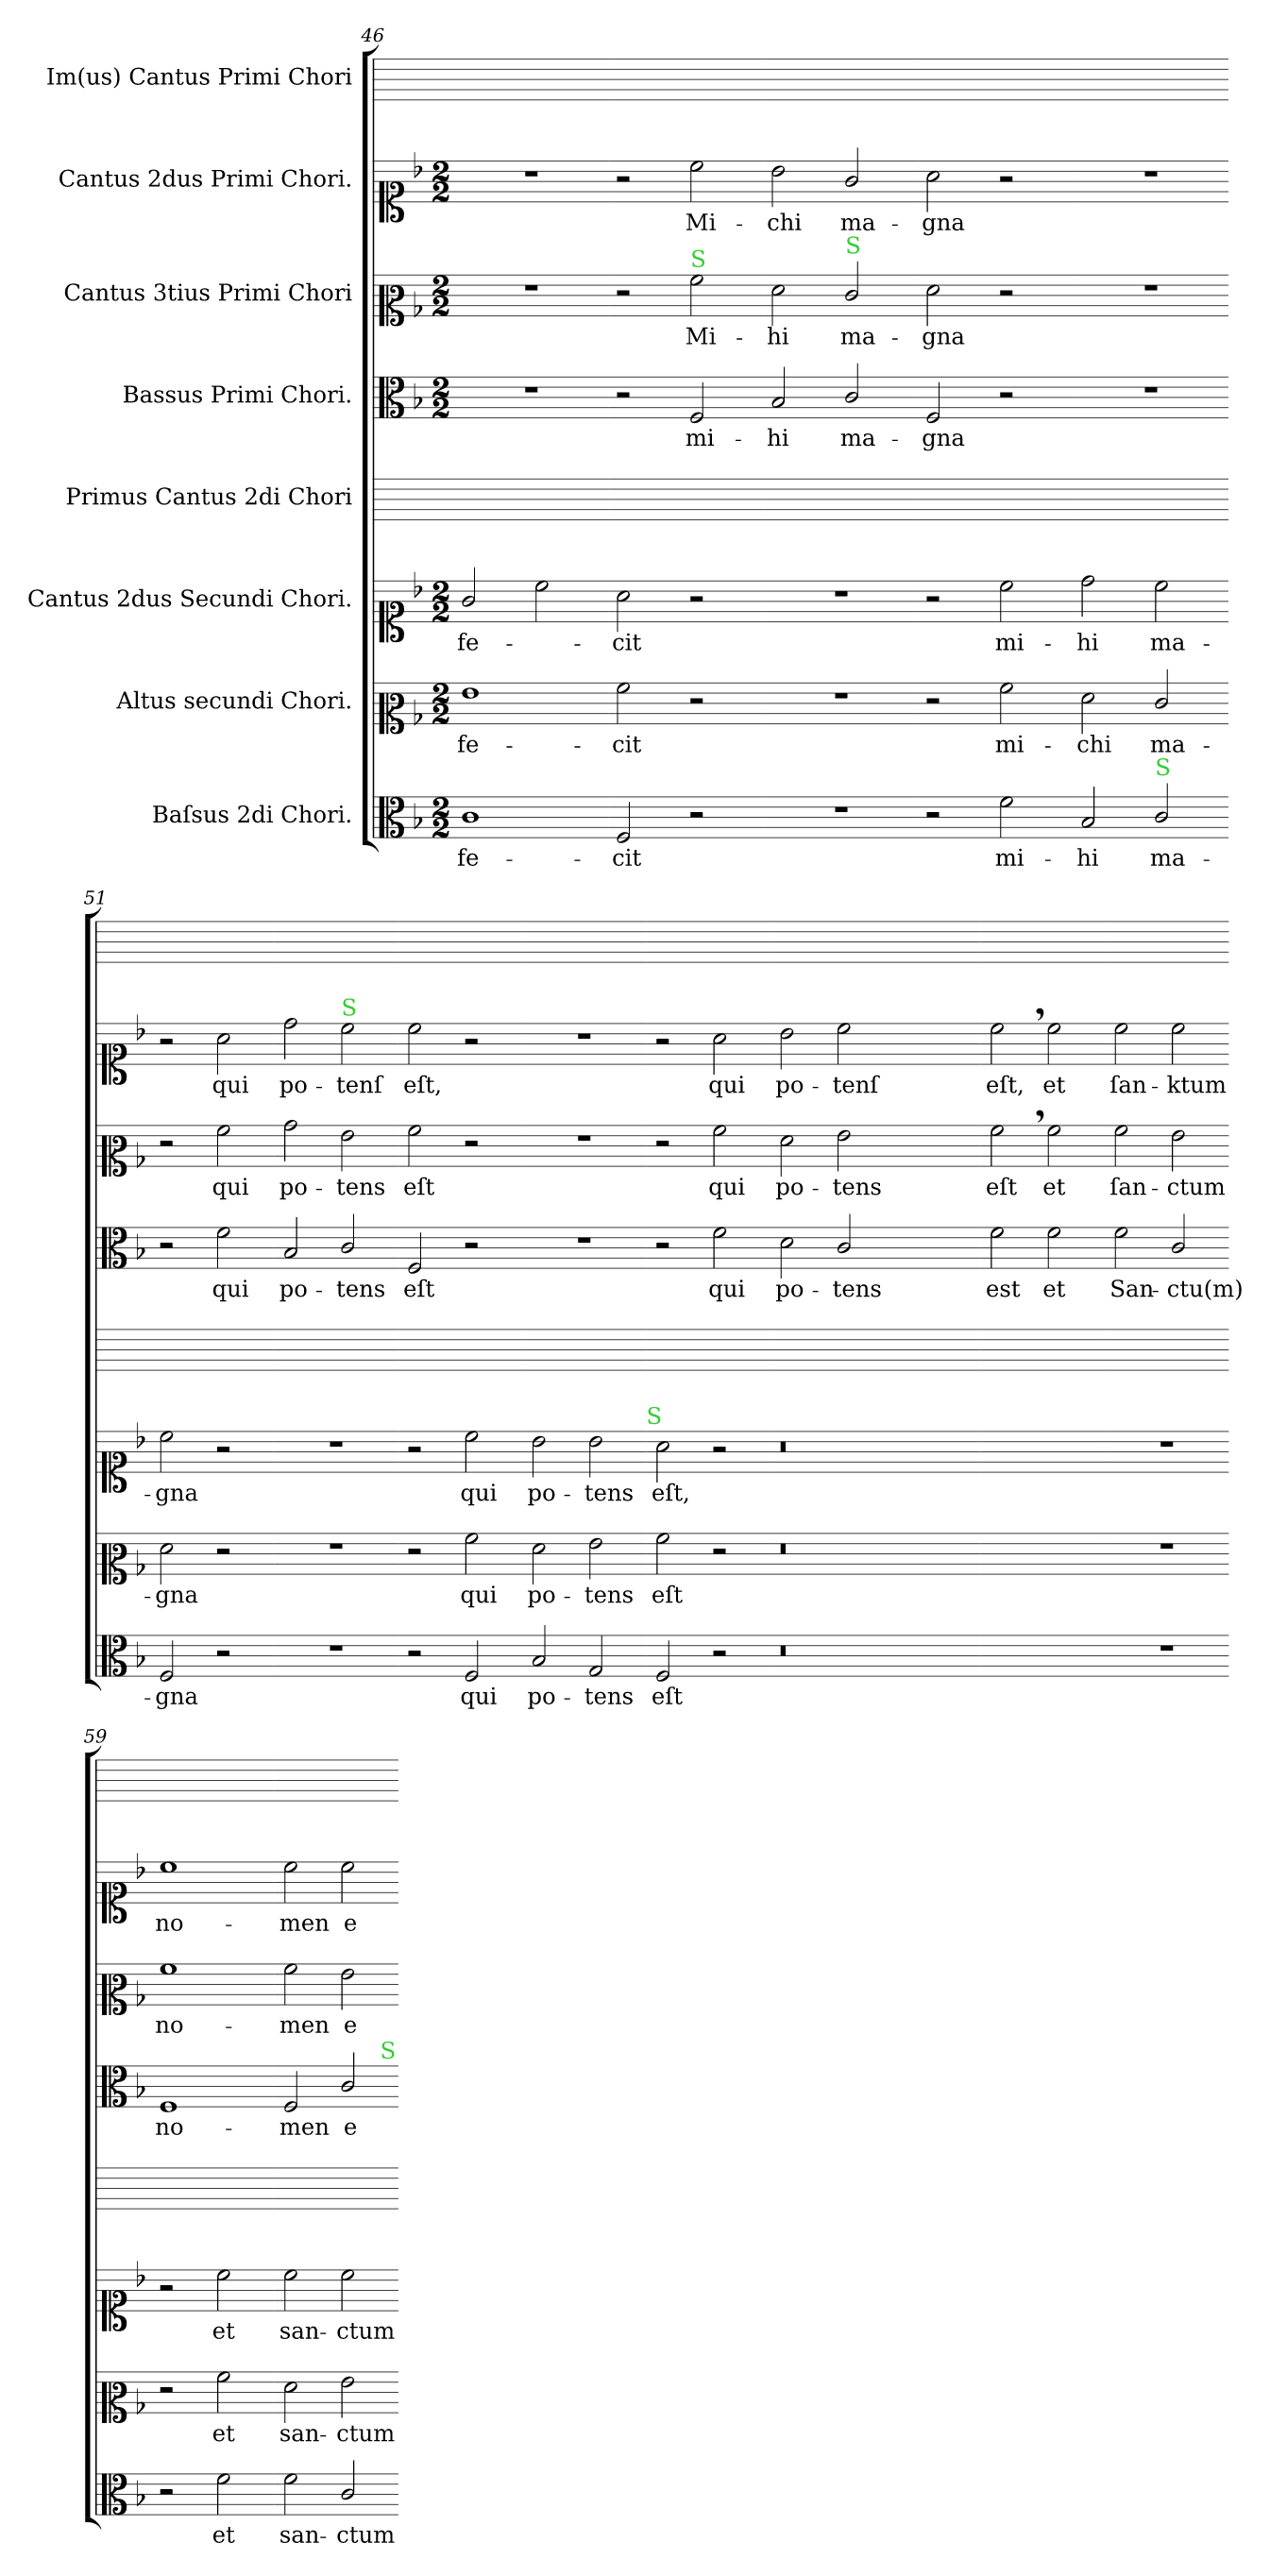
**kern	**text	**kern	**text	**kern	**text	**kern	**kern	**text	**kern	**text	**kern	**text	**kern
*part8	*part8	*part7	*part7	*part6	*part6	*part5	*part4	*part4	*part3	*part3	*part2	*part2	*part1
*staff8	*staff8	*staff7	*staff7	*staff6	*staff6	*staff5	*staff4	*staff4	*staff3	*staff3	*staff2	*staff2	*staff1
*I"Baſsus 2di Chori.	*	*I"Altus secundi Chori.	*	*I"Cantus 2dus Secundi Chori.	*	*I"Primus Cantus 2di Chori	*I"Bassus Primi Chori.	*	*I"Cantus 3tius Primi Chori	*	*I"Cantus 2dus Primi Chori.	*	*I"Im(us) Cantus Primi Chori
*clefC3	*	*clefC2	*	*clefC1	*	*	*clefC3	*	*clefC2	*	*clefC1	*	*
*k[b-]	*	*k[b-]	*	*k[b-]	*	*	*k[b-]	*	*k[b-]	*	*k[b-]	*	*
*F:	*	*F:	*	*F:	*	*	*F:	*	*F:	*	*F:	*	*
*M2/2	*	*M2/2	*	*M2/2	*	*	*M2/2	*	*M2/2	*	*M2/2	*	*
=46	=46	=46	=46	=46	=46	=46	=46	=46	=46	=46	=46	=46	=46
1c	fe-	1g	fe-	2g/	fe-	1ryy	1r	.	1r	.	1r	.	1ryy
.	.	.	.	2cc\	.	.	.	.	.	.	.	.	.
=47-	=47-	=47-	=47-	=47-	=47-	=47-	=47-	=47-	=47-	=47-	=47-	=47-	=47-
2F/	-cit	2a\	-cit	2a\	-cit	1ryy	2r	.	2r	.	2r	.	1ryy
!	!	!	!	!	!	!	!	!	!LO:TX:a:color=limegreen:t=S	!	!	!	!
2r	.	2r	.	2r	.	.	2F/	mi-	2a\	Mi-	2cc\	Mi-	.
=48-	=48-	=48-	=48-	=48-	=48-	=48-	=48-	=48-	=48-	=48-	=48-	=48-	=48-
1r	.	1r	.	1r	.	1ryy	2B-/	-hi	2f\	-hi	2b-\	-chi	1ryy
!	!	!	!	!	!	!	!	!	!LO:TX:a:color=limegreen:t=S	!	!	!	!
.	.	.	.	.	.	.	2c/	ma-	2e/	ma-	2g/	ma-	.
=49-	=49-	=49-	=49-	=49-	=49-	=49-	=49-	=49-	=49-	=49-	=49-	=49-	=49-
2r	.	2r	.	2r	.	1ryy	2F/	-gna	2f\	-gna	2a\	-gna	1ryy
2f\	mi-	2a\	mi-	2cc\	mi-	.	2r	.	2r	.	2r	.	.
=50-	=50-	=50-	=50-	=50-	=50-	=50-	=50-	=50-	=50-	=50-	=50-	=50-	=50-
2B-/	-hi	2f\	-chi	2dd\	-hi	1ryy	1r	.	1r	.	1r	.	1ryy
!LO:TX:a:color=limegreen:t=S	!	!	!	!	!	!	!	!	!	!	!	!	!
2c/	ma-	2e/	ma-	2cc\	ma-	.	.	.	.	.	.	.	.
=51-	=51-	=51-	=51-	=51-	=51-	=51-	=51-	=51-	=51-	=51-	=51-	=51-	=51-
2F/	-gna	2f\	-gna	2cc\	-gna	1ryy	2r	.	2r	.	2r	.	1ryy
2r	.	2r	.	2r	.	.	2f\	qui	2a\	qui	2a\	qui	.
=52-	=52-	=52-	=52-	=52-	=52-	=52-	=52-	=52-	=52-	=52-	=52-	=52-	=52-
1r	.	1r	.	1r	.	1ryy	2B-/	po-	2b-\	po-	2dd\	po-	1ryy
!	!	!	!	!	!	!	!	!	!	!	!LO:TX:a:color=limegreen:t=S	!	!
.	.	.	.	.	.	.	2c/	-tens	2g\	-tens	2cc\	-tenſ	.
=53-	=53-	=53-	=53-	=53-	=53-	=53-	=53-	=53-	=53-	=53-	=53-	=53-	=53-
2r	.	2r	.	2r	.	1ryy	2F/	eſt	2a\	eſt	2cc\	eſt,	1ryy
2F/	qui	2a\	qui	2cc\	qui	.	2r	.	2r	.	2r	.	.
=54-	=54-	=54-	=54-	=54-	=54-	=54-	=54-	=54-	=54-	=54-	=54-	=54-	=54-
2B-/	po-	2f\	po-	2b-\	po-	1ryy	1r	.	1r	.	1r	.	1ryy
2G/	-tens	2g\	-tens	2b-\	-tens	.	.	.	.	.	.	.	.
!	!	!	!	!LO:TX:a:color=limegreen:t=S	!	!	!	!	!	!	!	!	!
=55-	=55-	=55-	=55-	=55-	=55-	=55-	=55-	=55-	=55-	=55-	=55-	=55-	=55-
2F/	eſt	2a\	eſt	2a\	eſt,	1ryy	2r	.	2r	.	2r	.	1ryy
2r	.	2r	.	2r	.	.	2f\	qui	2a\	qui	2a\	qui	.
=56-	=56-	=56-	=56-	=56-	=56-	=56-	=56-	=56-	=56-	=56-	=56-	=56-	=56-
0r	.	0r	.	0r	.	1ryy	2d\	po-	2f\	po-	2b-\	po-	1ryy
.	.	.	.	.	.	.	2c/	-tens	2g\	-tens	2cc\	-tenſ	.
.	.	.	.	.	.	1ryy	1ryy	.	1ryy	.	1ryy	.	1ryy
=57-	=57-	=57-	=57-	=57-	=57-	=57-	=57-	=57-	=57-	=57-	=57-	=57-	=57-
1ryy	.	1ryy	.	1ryy	.	1ryy	2f\	est	2a,>\	eſt	2cc,>\	eſt,	1ryy
.	.	.	.	.	.	.	2f\	et	2a\	et	2cc\	et	.
=58-	=58-	=58-	=58-	=58-	=58-	=58-	=58-	=58-	=58-	=58-	=58-	=58-	=58-
1r	.	1r	.	1r	.	1ryy	2f\	San-	2a\	ſan-	2cc\	ſan-	1ryy
.	.	.	.	.	.	.	2c/	-ctu(m)	2g\	-ctum	2cc\	-ktum	.
=59-	=59-	=59-	=59-	=59-	=59-	=59-	=59-	=59-	=59-	=59-	=59-	=59-	=59-
2r	.	2r	.	2r	.	1ryy	1F	no-	1a	no-	1cc	no-	1ryy
2f\	et	2a\	et	2cc\	et	.	.	.	.	.	.	.	.
=60-	=60-	=60-	=60-	=60-	=60-	=60-	=60-	=60-	=60-	=60-	=60-	=60-	=60-
2f\	san-	2f\	san-	2cc\	san-	1ryy	2F/	-men	2a\	-men	2cc\	-men	1ryy
2c/	-ctum	2g\	-ctum	2cc\	-ctum	.	2c/	e-	2g\	e-	2cc\	e-	.
!	!	!	!	!	!	!	!LO:TX:a:color=limegreen:t=S	!	!	!	!	!	!
=-	=-	=-	=-	=-	=-	=-	=-	=-	=-	=-	=-	=-	=-
*-	*-	*-	*-	*-	*-	*-	*-	*-	*-	*-	*-	*-	*-
